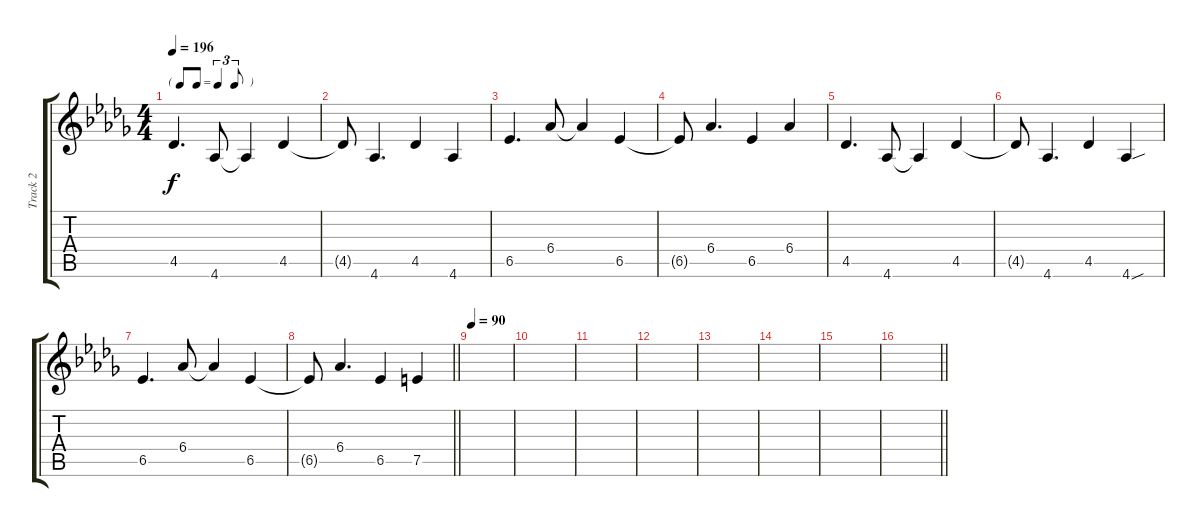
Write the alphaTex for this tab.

\track ("Track 2" "Track 2") {instrument electricbasspick}
\staff {score tabs}
\tuning (E4 B3 G3 D3 A2 E2) {hide}
\ts (4 4)
\tf triplet8th
\tempo 196
\clef g2
\ks db
4.5.4{d dy f} 4.6.8 4.6{t}.4 4.5.4 |
4.5{t}.8 4.6.4{d} 4.5.4 4.6.4 |
6.5.4{d} 6.4.8 6.4{t}.4 6.5.4 |
6.5{t}.8 6.4.4{d} 6.5.4 6.4.4 |
4.5.4{d} 4.6.8 4.6{t}.4 4.5.4 |
4.5{t}.8 4.6.4{d} 4.5.4 4.6{sou}.4 |
6.5.4{d} 6.4.8 6.4{t}.4 6.5.4 |
\barLineRight lightlight
6.5{t}.8 6.4.4{d} 6.5.4 7.5.4 |
\tempo 90
|
|
|
|
|
|
|
\barLineRight lightlight
